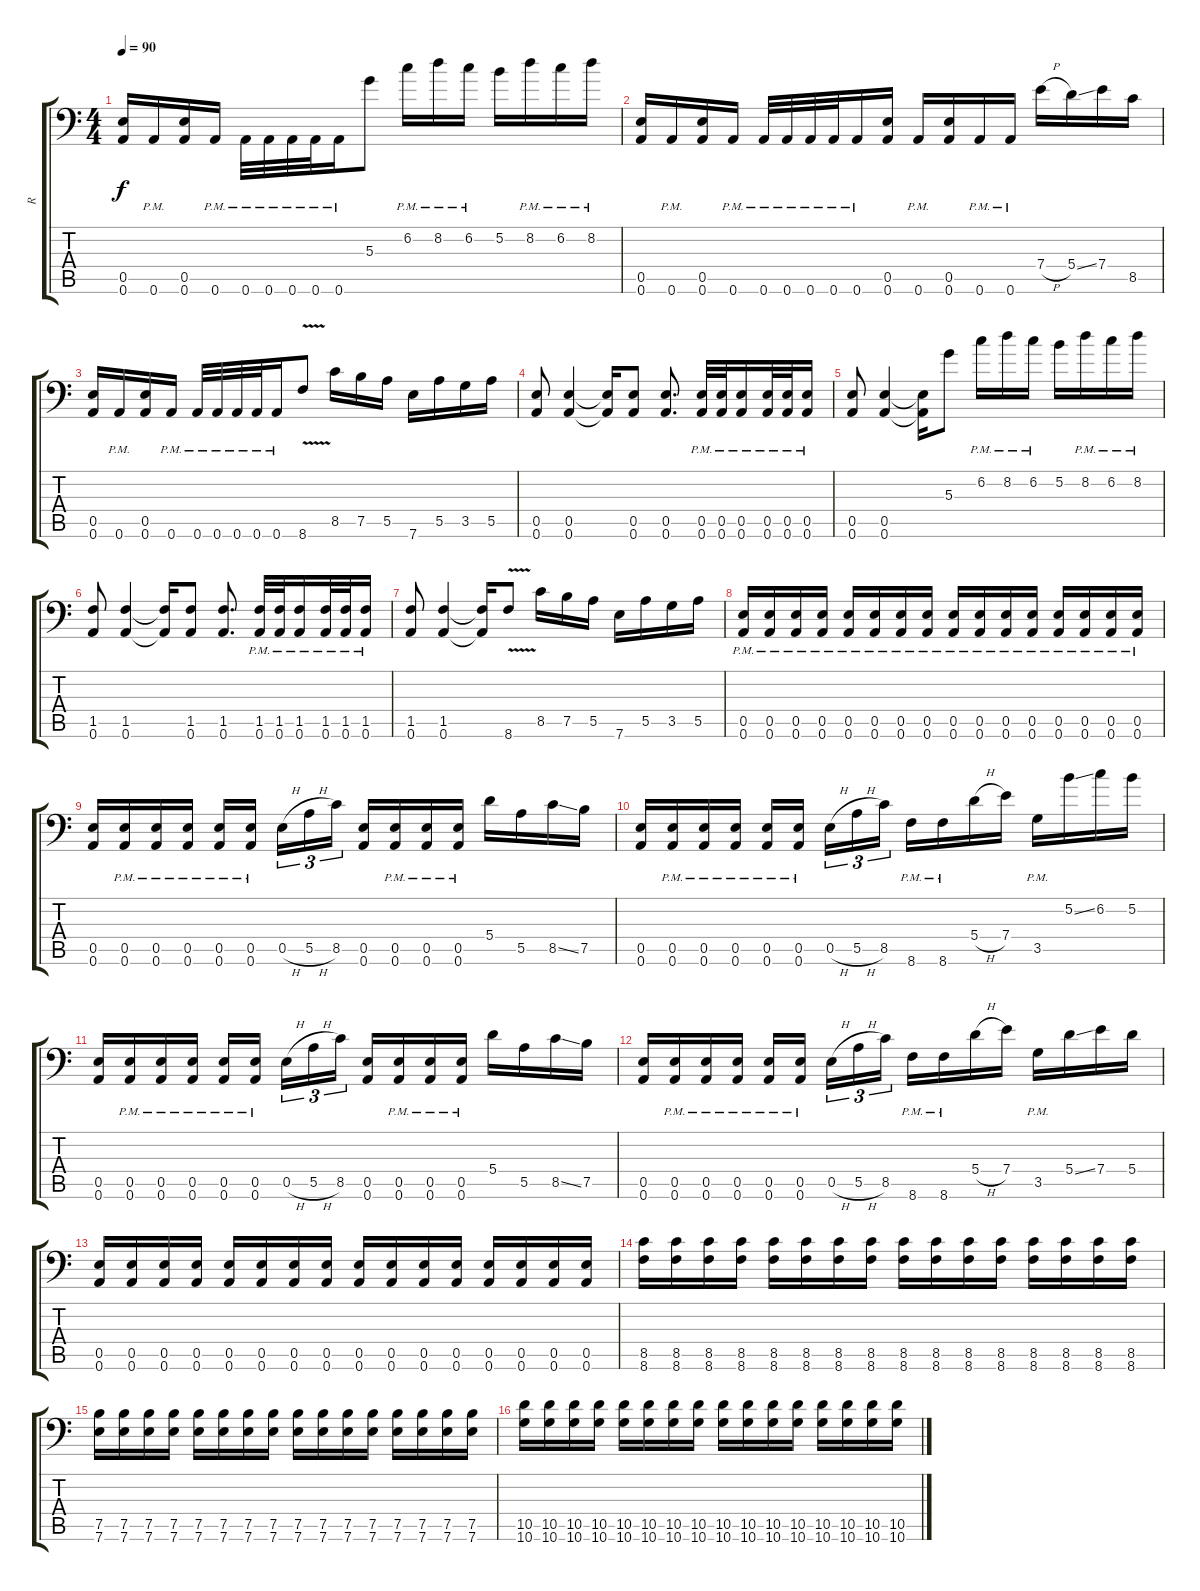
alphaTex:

\track ("R" "R") {instrument distortionguitar}
\staff {score tabs}
\tuning (B3 Gb3 D3 A2 E2 A1) {hide}
\ts (4 4)
\tempo 90
\clef f4
\ks c
(0.5 0.6).16{dy f} 0.6{pm}.16 (0.5 0.6).16 0.6{pm}.16 0.6{pm}.32 0.6{pm}.32 0.6{pm}.32 0.6{pm}.32 0.6{pm}.16 5.3.8 6.2{pm}.16 8.2{pm}.16 6.2{pm}.16 5.2.16 8.2{pm}.16 6.2{pm}.16 8.2{pm}.16 |
(0.5 0.6).16 0.6{pm}.16 (0.5 0.6).16 0.6{pm}.16 0.6{pm}.32 0.6{pm}.32 0.6{pm}.32 0.6{pm}.32 0.6{pm}.16 (0.5 0.6).16 0.6{pm}.16 (0.5 0.6).16 0.6{pm}.16 0.6{pm}.16 7.4{h}.16 5.4{ss}.16 7.4.16 8.5.16 |
(0.5 0.6).16 0.6{pm}.16 (0.5 0.6).16 0.6{pm}.16 0.6{pm}.32 0.6{pm}.32 0.6{pm}.32 0.6{pm}.32 0.6{pm}.16 8.6{v}.8 8.5.16 7.5.16 5.5.16 7.6.16 5.5.16 3.5.16 5.5.16 |
(0.5 0.6).8 (0.5 0.6).4 (0.5{t} 0.6{t}).16 (0.5 0.6).8 (0.5 0.6).8{d} (0.5{pm} 0.6{pm}).32 (0.5{pm} 0.6{pm}).32 (0.5{pm} 0.6{pm}).16 (0.5{pm} 0.6{pm}).32 (0.5{pm} 0.6{pm}).32 (0.5{pm} 0.6{pm}).16 |
(0.5 0.6).8 (0.5 0.6).4 (0.5{t} 0.6{t}).16 5.3.8 6.2{pm}.16 8.2{pm}.16 6.2{pm}.16 5.2.16 8.2{pm}.16 6.2{pm}.16 8.2{pm}.16 |
(1.5 0.6).8 (1.5 0.6).4 (1.5{t} 0.6{t}).16 (1.5 0.6).8 (1.5 0.6).8{d} (1.5{pm} 0.6{pm}).32 (1.5{pm} 0.6{pm}).32 (1.5{pm} 0.6{pm}).16 (1.5{pm} 0.6{pm}).32 (1.5{pm} 0.6{pm}).32 (1.5{pm} 0.6{pm}).16 |
(1.5 0.6).8 (1.5 0.6).4 (1.5{t} 0.6{t}).16 8.6{v}.8 8.5.16 7.5.16 5.5.16 7.6.16 5.5.16 3.5.16 5.5.16 |
(0.5{pm} 0.6{pm}).16 (0.5{pm} 0.6{pm}).16 (0.5{pm} 0.6{pm}).16 (0.5{pm} 0.6{pm}).16 (0.5{pm} 0.6{pm}).16 (0.5{pm} 0.6{pm}).16 (0.5{pm} 0.6{pm}).16 (0.5{pm} 0.6{pm}).16 (0.5{pm} 0.6{pm}).16 (0.5{pm} 0.6{pm}).16 (0.5{pm} 0.6{pm}).16 (0.5{pm} 0.6{pm}).16 (0.5{pm} 0.6{pm}).16 (0.5{pm} 0.6{pm}).16 (0.5{pm} 0.6{pm}).16 (0.5{pm} 0.6{pm}).16 |
(0.5 0.6).16 (0.5{pm} 0.6{pm}).16 (0.5{pm} 0.6{pm}).16 (0.5{pm} 0.6{pm}).16 (0.5{pm} 0.6{pm}).16 (0.5{pm} 0.6{pm}).16{beam splitsecondary} 0.5{h}.16{tu (3 2)} 5.5{h}.16{tu (3 2)} 8.5.16{tu (3 2)} (0.5 0.6).16 (0.5{pm} 0.6{pm}).16 (0.5{pm} 0.6{pm}).16 (0.5{pm} 0.6{pm}).16 5.4.16 5.5.16 8.5{ss}.16 7.5.16 |
(0.5 0.6).16 (0.5{pm} 0.6{pm}).16 (0.5{pm} 0.6{pm}).16 (0.5{pm} 0.6{pm}).16 (0.5{pm} 0.6{pm}).16 (0.5{pm} 0.6{pm}).16{beam splitsecondary} 0.5{h}.16{tu (3 2)} 5.5{h}.16{tu (3 2)} 8.5.16{tu (3 2)} 8.6{pm}.16 8.6{pm}.16 5.4{h}.16 7.4.16 3.5{pm}.16 5.2{ss}.16 6.2.16 5.2.16 |
(0.5 0.6).16 (0.5{pm} 0.6{pm}).16 (0.5{pm} 0.6{pm}).16 (0.5{pm} 0.6{pm}).16 (0.5{pm} 0.6{pm}).16 (0.5{pm} 0.6{pm}).16{beam splitsecondary} 0.5{h}.16{tu (3 2)} 5.5{h}.16{tu (3 2)} 8.5.16{tu (3 2)} (0.5 0.6).16 (0.5{pm} 0.6{pm}).16 (0.5{pm} 0.6{pm}).16 (0.5{pm} 0.6{pm}).16 5.4.16 5.5.16 8.5{ss}.16 7.5.16 |
(0.5 0.6).16 (0.5{pm} 0.6{pm}).16 (0.5{pm} 0.6{pm}).16 (0.5{pm} 0.6{pm}).16 (0.5{pm} 0.6{pm}).16 (0.5{pm} 0.6{pm}).16{beam splitsecondary} 0.5{h}.16{tu (3 2)} 5.5{h}.16{tu (3 2)} 8.5.16{tu (3 2)} 8.6{pm}.16 8.6{pm}.16 5.4{h}.16 7.4.16 3.5{pm}.16 5.4{ss}.16 7.4.16 5.4.16 |
(0.5 0.6).16 (0.5 0.6).16 (0.5 0.6).16 (0.5 0.6).16 (0.5 0.6).16 (0.5 0.6).16 (0.5 0.6).16 (0.5 0.6).16 (0.5 0.6).16 (0.5 0.6).16 (0.5 0.6).16 (0.5 0.6).16 (0.5 0.6).16 (0.5 0.6).16 (0.5 0.6).16 (0.5 0.6).16 |
(8.5 8.6).16 (8.5 8.6).16 (8.5 8.6).16 (8.5 8.6).16 (8.5 8.6).16 (8.5 8.6).16 (8.5 8.6).16 (8.5 8.6).16 (8.5 8.6).16 (8.5 8.6).16 (8.5 8.6).16 (8.5 8.6).16 (8.5 8.6).16 (8.5 8.6).16 (8.5 8.6).16 (8.5 8.6).16 |
(7.5 7.6).16 (7.5 7.6).16 (7.5 7.6).16 (7.5 7.6).16 (7.5 7.6).16 (7.5 7.6).16 (7.5 7.6).16 (7.5 7.6).16 (7.5 7.6).16 (7.5 7.6).16 (7.5 7.6).16 (7.5 7.6).16 (7.5 7.6).16 (7.5 7.6).16 (7.5 7.6).16 (7.5 7.6).16 |
(10.5 10.6).16 (10.5 10.6).16 (10.5 10.6).16 (10.5 10.6).16 (10.5 10.6).16 (10.5 10.6).16 (10.5 10.6).16 (10.5 10.6).16 (10.5 10.6).16 (10.5 10.6).16 (10.5 10.6).16 (10.5 10.6).16 (10.5 10.6).16 (10.5 10.6).16 (10.5 10.6).16 (10.5 10.6).16
